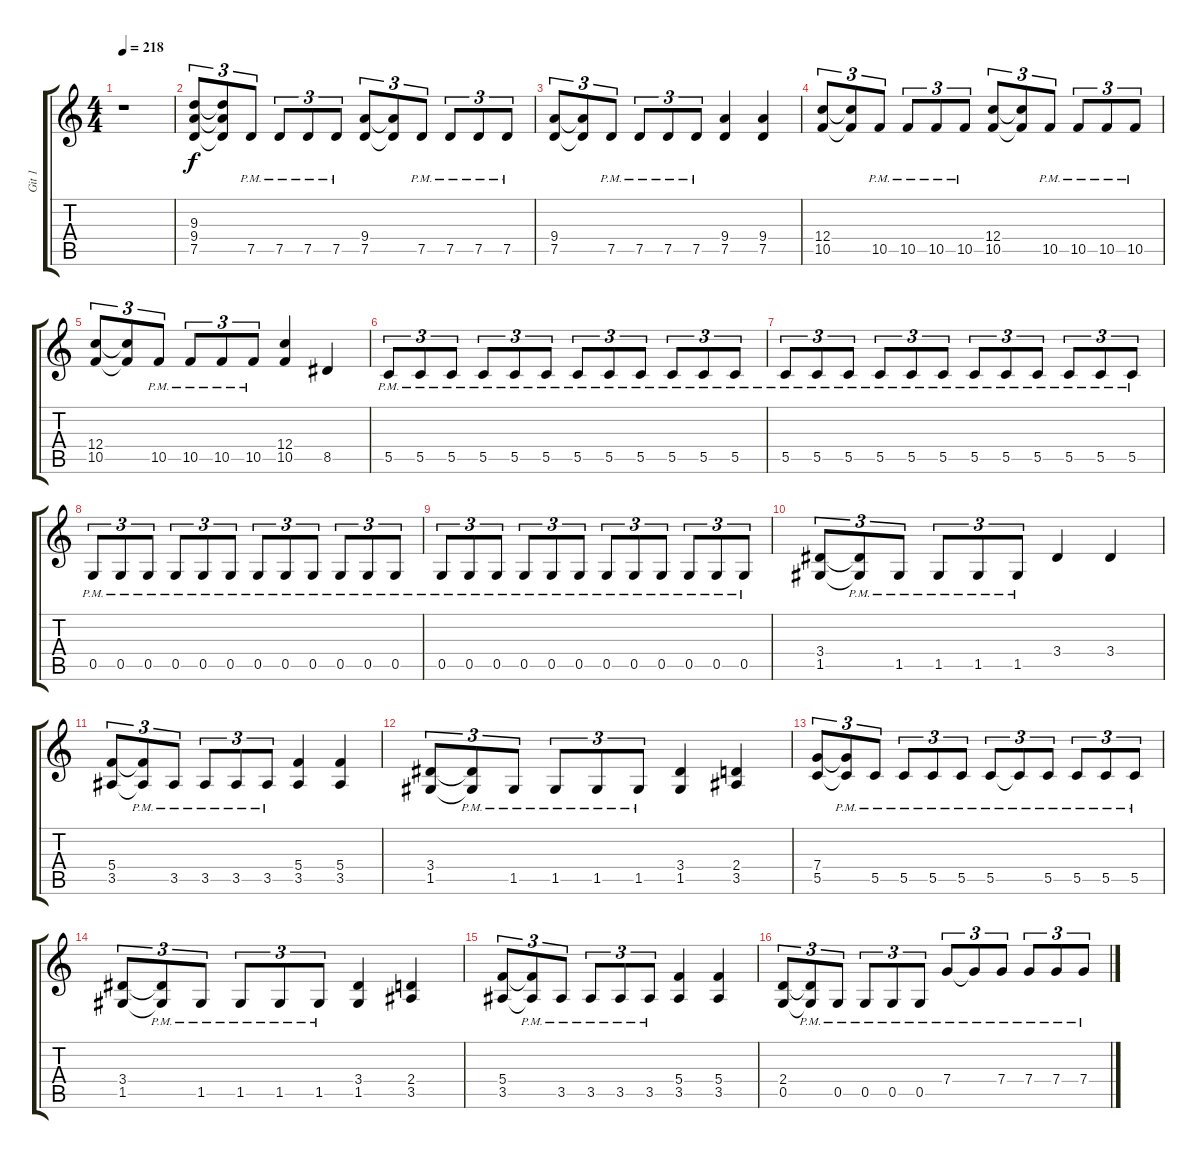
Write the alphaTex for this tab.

\track ("Git 1" "Git 1") {instrument distortionguitar}
\staff {score tabs}
\tuning (D4 A3 F3 C3 G2 D2) {hide}
\ts (4 4)
\tempo 218
\clef g2
\ks c
r.1{dy f instrument distortionguitar} |
(9.3 9.4 7.5).8{tu (3 2)} (9.3{t} 9.4{t} 7.5{t}).8{tu (3 2)} 7.5{pm}.8{tu (3 2)} 7.5{pm}.8{tu (3 2)} 7.5{pm}.8{tu (3 2)} 7.5{pm}.8{tu (3 2)} (9.4 7.5).8{tu (3 2)} (9.4{t} 7.5{t}).8{tu (3 2)} 7.5{pm}.8{tu (3 2)} 7.5{pm}.8{tu (3 2)} 7.5{pm}.8{tu (3 2)} 7.5{pm}.8{tu (3 2)} |
(9.4 7.5).8{tu (3 2)} (9.4{t} 7.5{t}).8{tu (3 2)} 7.5{pm}.8{tu (3 2)} 7.5{pm}.8{tu (3 2)} 7.5{pm}.8{tu (3 2)} 7.5{pm}.8{tu (3 2)} (9.4 7.5).4 (9.4 7.5).4 |
(12.4 10.5).8{tu (3 2)} (12.4{t} 10.5{t}).8{tu (3 2)} 10.5{pm}.8{tu (3 2)} 10.5{pm}.8{tu (3 2)} 10.5{pm}.8{tu (3 2)} 10.5{pm}.8{tu (3 2)} (12.4 10.5).8{tu (3 2)} (12.4{t} 10.5{t}).8{tu (3 2)} 10.5{pm}.8{tu (3 2)} 10.5{pm}.8{tu (3 2)} 10.5{pm}.8{tu (3 2)} 10.5{pm}.8{tu (3 2)} |
(12.4 10.5).8{tu (3 2)} (12.4{t} 10.5{t}).8{tu (3 2)} 10.5{pm}.8{tu (3 2)} 10.5{pm}.8{tu (3 2)} 10.5{pm}.8{tu (3 2)} 10.5{pm}.8{tu (3 2)} (12.4 10.5).4 8.5.4 |
5.5{pm}.8{tu (3 2)} 5.5{pm}.8{tu (3 2)} 5.5{pm}.8{tu (3 2)} 5.5{pm}.8{tu (3 2)} 5.5{pm}.8{tu (3 2)} 5.5{pm}.8{tu (3 2)} 5.5{pm}.8{tu (3 2)} 5.5{pm}.8{tu (3 2)} 5.5{pm}.8{tu (3 2)} 5.5{pm}.8{tu (3 2)} 5.5{pm}.8{tu (3 2)} 5.5{pm}.8{tu (3 2)} |
5.5{pm}.8{tu (3 2)} 5.5{pm}.8{tu (3 2)} 5.5{pm}.8{tu (3 2)} 5.5{pm}.8{tu (3 2)} 5.5{pm}.8{tu (3 2)} 5.5{pm}.8{tu (3 2)} 5.5{pm}.8{tu (3 2)} 5.5{pm}.8{tu (3 2)} 5.5{pm}.8{tu (3 2)} 5.5{pm}.8{tu (3 2)} 5.5{pm}.8{tu (3 2)} 5.5{pm}.8{tu (3 2)} |
0.5{pm}.8{tu (3 2)} 0.5{pm}.8{tu (3 2)} 0.5{pm}.8{tu (3 2)} 0.5{pm}.8{tu (3 2)} 0.5{pm}.8{tu (3 2)} 0.5{pm}.8{tu (3 2)} 0.5{pm}.8{tu (3 2)} 0.5{pm}.8{tu (3 2)} 0.5{pm}.8{tu (3 2)} 0.5{pm}.8{tu (3 2)} 0.5{pm}.8{tu (3 2)} 0.5{pm}.8{tu (3 2)} |
0.5{pm}.8{tu (3 2)} 0.5{pm}.8{tu (3 2)} 0.5{pm}.8{tu (3 2)} 0.5{pm}.8{tu (3 2)} 0.5{pm}.8{tu (3 2)} 0.5{pm}.8{tu (3 2)} 0.5{pm}.8{tu (3 2)} 0.5{pm}.8{tu (3 2)} 0.5{pm}.8{tu (3 2)} 0.5{pm}.8{tu (3 2)} 0.5{pm}.8{tu (3 2)} 0.5{pm}.8{tu (3 2)} |
(3.4 1.5).8{tu (3 2)} (3.4{t} 1.5{pm t}).8{tu (3 2)} 1.5{pm}.8{tu (3 2)} 1.5{pm}.8{tu (3 2)} 1.5{pm}.8{tu (3 2)} 1.5{pm}.8{tu (3 2)} 3.4.4 3.4.4 |
(5.4 3.5).8{tu (3 2)} (5.4{t} 3.5{pm t}).8{tu (3 2)} 3.5{pm}.8{tu (3 2)} 3.5{pm}.8{tu (3 2)} 3.5{pm}.8{tu (3 2)} 3.5{pm}.8{tu (3 2)} (5.4 3.5).4 (5.4 3.5).4 |
(3.4 1.5).8{tu (3 2)} (3.4{t} 1.5{pm t}).8{tu (3 2)} 1.5{pm}.8{tu (3 2)} 1.5{pm}.8{tu (3 2)} 1.5{pm}.8{tu (3 2)} 1.5{pm}.8{tu (3 2)} (3.4 1.5).4 (2.4 3.5).4 |
(7.4 5.5).8{tu (3 2)} (7.4{t} 5.5{pm t}).8{tu (3 2)} 5.5{pm}.8{tu (3 2)} 5.5{pm}.8{tu (3 2)} 5.5{pm}.8{tu (3 2)} 5.5{pm}.8{tu (3 2)} 5.5{pm}.8{tu (3 2)} 5.5{pm t}.8{tu (3 2)} 5.5{pm}.8{tu (3 2)} 5.5{pm}.8{tu (3 2)} 5.5{pm}.8{tu (3 2)} 5.5{pm}.8{tu (3 2)} |
(3.4 1.5).8{tu (3 2)} (3.4{t} 1.5{pm t}).8{tu (3 2)} 1.5{pm}.8{tu (3 2)} 1.5{pm}.8{tu (3 2)} 1.5{pm}.8{tu (3 2)} 1.5{pm}.8{tu (3 2)} (3.4 1.5).4 (2.4 3.5).4 |
(5.4 3.5).8{tu (3 2)} (5.4{t} 3.5{pm t}).8{tu (3 2)} 3.5{pm}.8{tu (3 2)} 3.5{pm}.8{tu (3 2)} 3.5{pm}.8{tu (3 2)} 3.5{pm}.8{tu (3 2)} (5.4 3.5).4 (5.4 3.5).4 |
(2.4 0.5).8{tu (3 2)} (2.4{t} 0.5{pm t}).8{tu (3 2)} 0.5{pm}.8{tu (3 2)} 0.5{pm}.8{tu (3 2)} 0.5{pm}.8{tu (3 2)} 0.5{pm}.8{tu (3 2)} 7.4{pm}.8{tu (3 2)} 7.4{pm t}.8{tu (3 2)} 7.4{pm}.8{tu (3 2)} 7.4{pm}.8{tu (3 2)} 7.4{pm}.8{tu (3 2)} 7.4{pm}.8{tu (3 2)}
